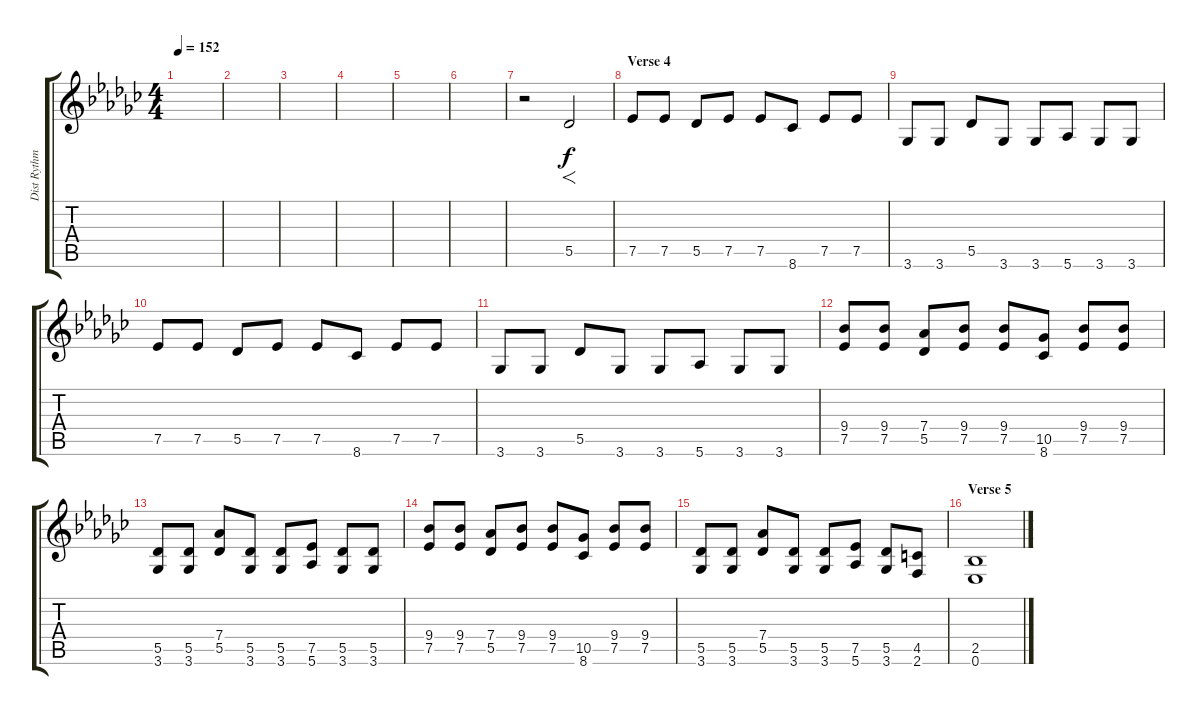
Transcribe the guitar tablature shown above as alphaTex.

\track ("Dist Rythm" "Dist Rythm") {instrument distortionguitar}
\staff {score tabs}
\tuning (Eb4 Bb3 Gb3 Db3 Ab2 Eb2) {hide}
\ts (4 4)
\tempo 152
\clef g2
\ks gb
|
|
|
|
|
|
r.2 5.5.2{f} |
\section ("" "Verse 4")
7.5.8 7.5.8 5.5.8 7.5.8 7.5.8 8.6.8 7.5.8 7.5.8 |
3.6.8 3.6.8 5.5.8 3.6.8 3.6.8 5.6.8 3.6.8 3.6.8 |
7.5.8 7.5.8 5.5.8 7.5.8 7.5.8 8.6.8 7.5.8 7.5.8 |
3.6.8 3.6.8 5.5.8 3.6.8 3.6.8 5.6.8 3.6.8 3.6.8 |
(9.4 7.5).8 (9.4 7.5).8 (7.4 5.5).8 (9.4 7.5).8 (9.4 7.5).8 (10.5 8.6).8 (9.4 7.5).8 (9.4 7.5).8 |
(5.5 3.6).8 (5.5 3.6).8 (7.4 5.5).8 (5.5 3.6).8 (5.5 3.6).8 (7.5 5.6).8 (5.5 3.6).8 (5.5 3.6).8 |
(9.4 7.5).8 (9.4 7.5).8 (7.4 5.5).8 (9.4 7.5).8 (9.4 7.5).8 (10.5 8.6).8 (9.4 7.5).8 (9.4 7.5).8 |
(5.5 3.6).8 (5.5 3.6).8 (7.4 5.5).8 (5.5 3.6).8 (5.5 3.6).8 (7.5 5.6).8 (5.5 3.6).8 (4.5 2.6).8 |
\section ("" "Verse 5")
(2.5 0.6).1
